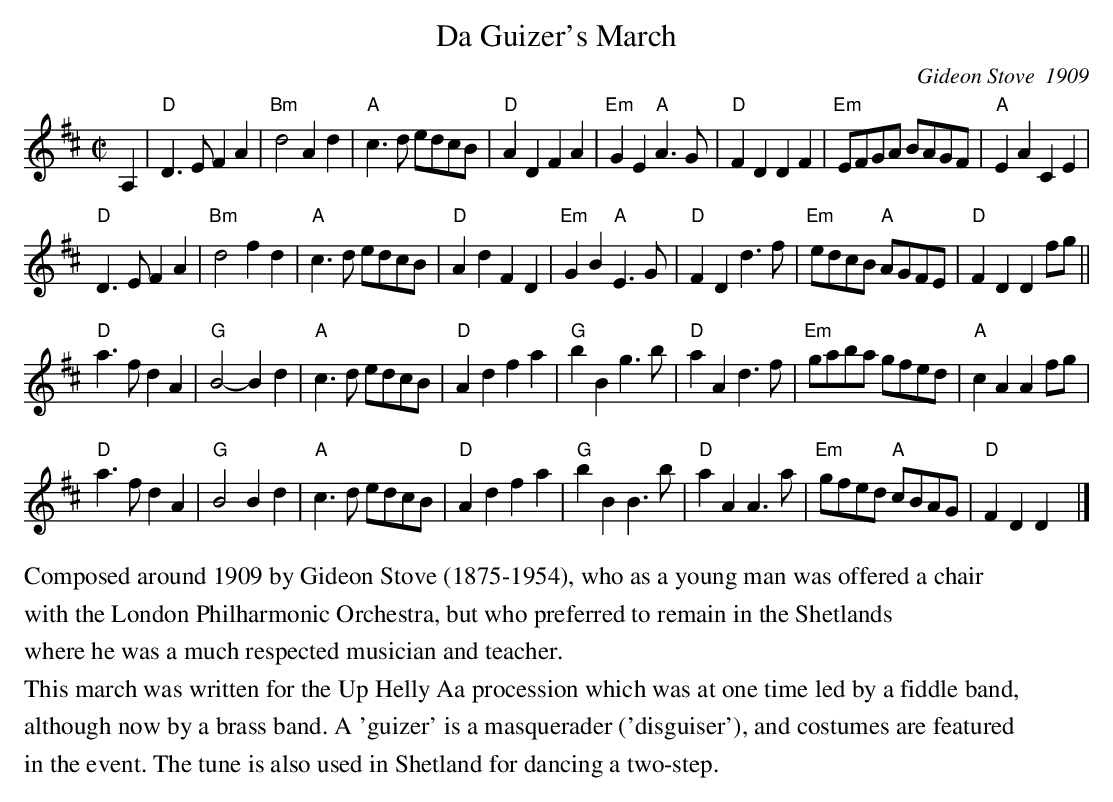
X:1
T:Guizer's March, Da
C:Gideon Stove  1909
L:1/8
M: C|
K:D
A,2 |"D" D3 E F2 A2 |"Bm" d4 A2 d2 |"A" c3 d edcB |"D" A2 D2 F2 A2 |\
"Em" G2 E2"A" A3 G | "D" F2 D2 D2 F2 |"Em" EFGA BAGF |"A" E2 A2 C2 E2 |
"D" D3 E F2 A2 |"Bm" d4 f2 d2 |"A" c3 d edcB | "D" A2 d2 F2 D2 |\
"Em" G2 B2"A" E3 G |"D" F2 D2 d3 f |"Em" edcB"A" AGFE |"D" F2 D2 D2 fg ||
"D" a3 f d2 A2 |"G" B4-B2 d2 |"A" c3 d edcB |"D" A2 d2 f2 a2 |\
"G" b2 B2 g3 b |"D" a2 A2 d3 f | "Em" gaba gfed |"A" c2 A2 A2 fg |
"D" a3 f d2 A2 |"G" B4 B2 d2 |"A" c3 d edcB |"D" A2 d2 f2 a2 |\
"G" b2 B2 B3 b |"D" a2 A2 A3 a |"Em" gfed"A" cBAG |"D" F2 D2 D2 y |]
